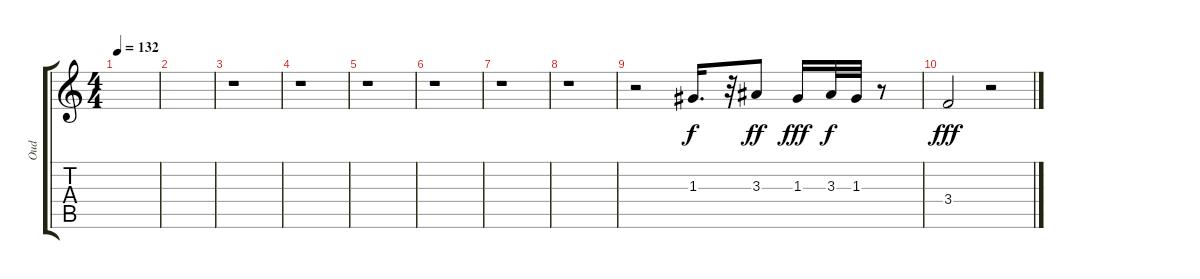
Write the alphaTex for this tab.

\track ("Oud" "Oud") {instrument banjo}
\staff {score tabs}
\tuning (E4 B3 G3 D3 A2 E2) {hide}
\displaytranspose 12
\ts (4 4)
\tempo 132
\clef g2
\ks c
|
|
r.1 |
r.1 |
r.1 |
r.1 |
r.1 |
r.1 |
r.2 1.3.16{d} r.32 3.3.8{dy ff} 1.3.16{dy fff} 3.3.32{dy f} 1.3.32 r.8 |
3.4.2{dy fff} r.2
